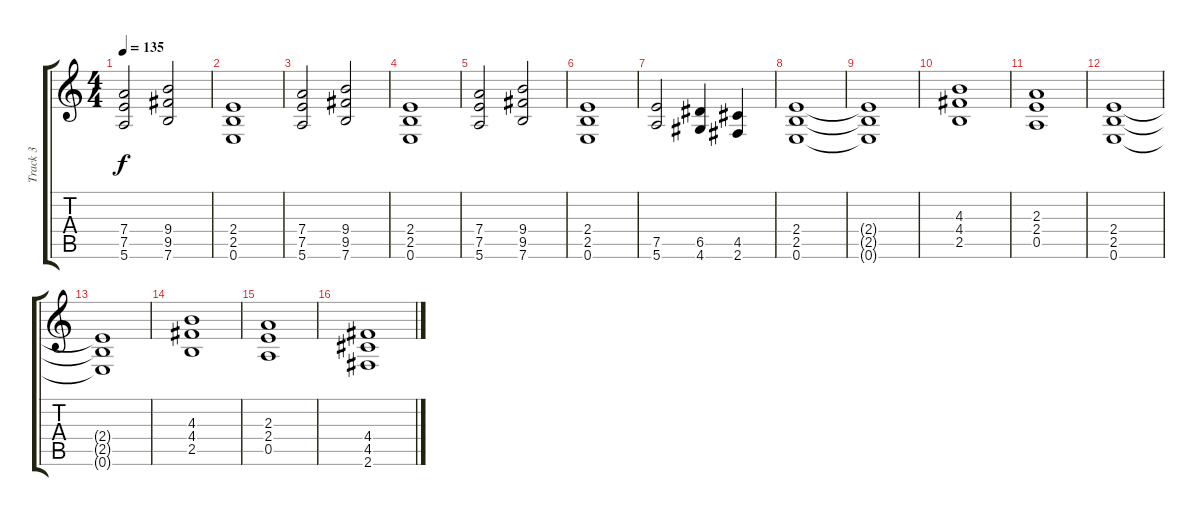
\track ("Track 3" "Track 3") {instrument distortionguitar}
\staff {score tabs}
\tuning (E4 B3 G3 D3 A2 E2) {hide}
\ts (4 4)
\tempo 135
\clef g2
\ks c
(7.4 7.5 5.6).2{dy f} (9.4 9.5 7.6).2 |
(2.4 2.5 0.6).1 |
(7.4 7.5 5.6).2 (9.4 9.5 7.6).2 |
(2.4 2.5 0.6).1 |
(7.4 7.5 5.6).2 (9.4 9.5 7.6).2 |
(2.4 2.5 0.6).1 |
(7.5 5.6).2 (6.5 4.6).4 (4.5 2.6).4 |
(2.4 2.5 0.6).1 |
(2.4{t} 2.5{t} 0.6{t}).1 |
(4.3 4.4 2.5).1 |
(2.3 2.4 0.5).1 |
(2.4 2.5 0.6).1 |
(2.4{t} 2.5{t} 0.6{t}).1 |
(4.3 4.4 2.5).1 |
(2.3 2.4 0.5).1 |
(4.4 4.5 2.6).1
